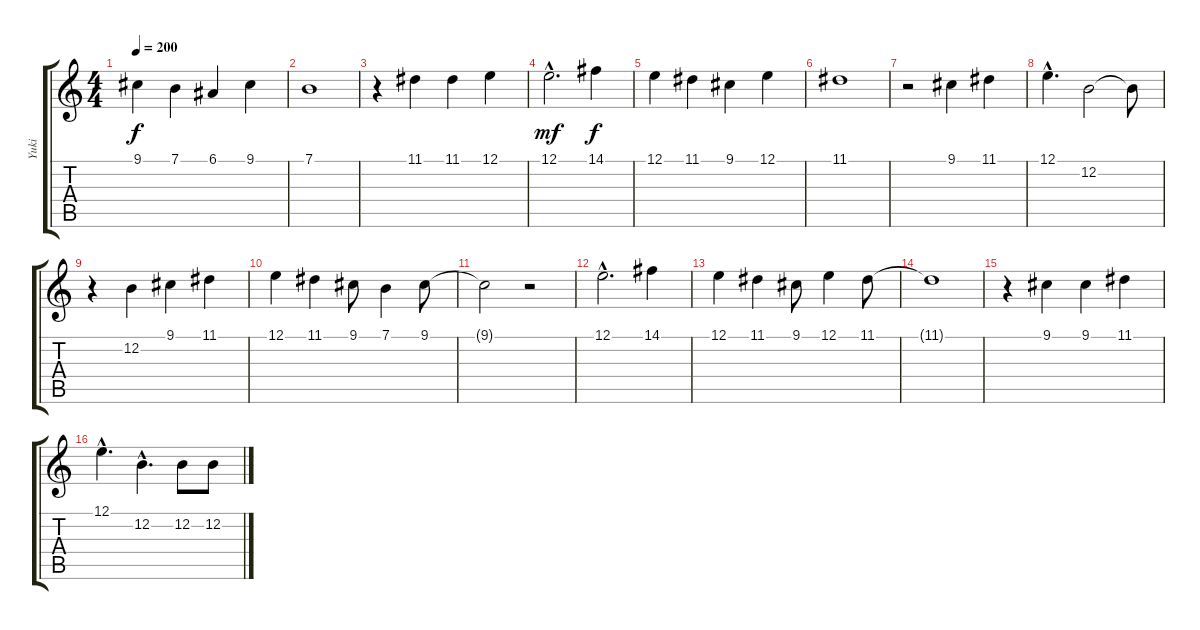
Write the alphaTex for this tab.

\track ("Yuki" "Yuki") {instrument tenorsax}
\staff {score tabs}
\tuning (E4 B3 G3 D3 A2 E2) {hide}
\ts (4 4)
\tempo 200
\clef g2
\ks c
9.1.4{dy f} 7.1.4 6.1.4 9.1.4 |
7.1.1 |
r.4 11.1.4 11.1.4 12.1.4 |
12.1{hac}.2{d dy mf} 14.1.4{dy f} |
12.1.4 11.1.4 9.1.4 12.1.4 |
11.1.1 |
r.2 9.1.4 11.1.4 |
12.1{hac}.4{d} 12.2.2 12.2{t}.8 |
r.4 12.2.4 9.1.4 11.1.4 |
12.1.4 11.1.4 9.1.8 7.1.4 9.1.8 |
9.1{t}.2 r.2 |
12.1{hac}.2{d} 14.1.4 |
12.1.4 11.1.4 9.1.8 12.1.4 11.1.8 |
11.1{t}.1 |
r.4 9.1.4 9.1.4 11.1.4 |
12.1{hac}.4{d} 12.2{hac}.4{d} 12.2.8 12.2.8
